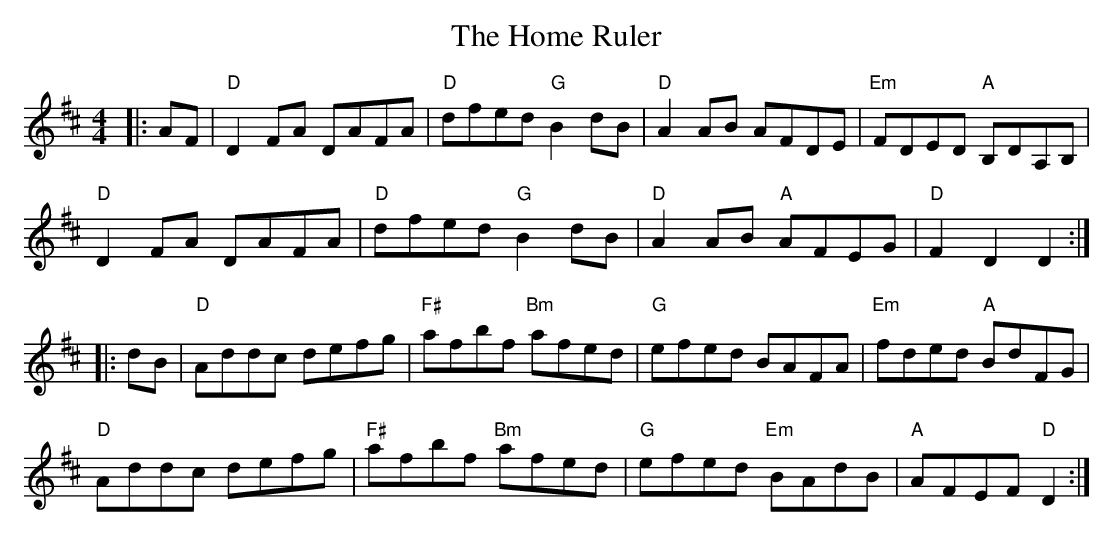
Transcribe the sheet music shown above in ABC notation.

X:1
T: The Home Ruler
M: 4/4
L: 1/8
K: Dmaj
|:AF|"D"D2FA DAFA|"D"dfed "G"B2dB|"D"A2AB AFDE|"Em" FDED "A"B,DA,B,|
"D"D2FA DAFA|"D"dfed "G"B2dB|"D"A2AB "A"AFEG|"D"F2D2 D2:|
|:dB|"D"Addc defg|"F#"afbf "Bm"afed|"G"efed BAFA|"Em"fded "A"BdFG|
"D"Addc defg|"F#"afbf "Bm"afed|"G"efed "Em"BAdB|"A"AFEF "D"D2:|
